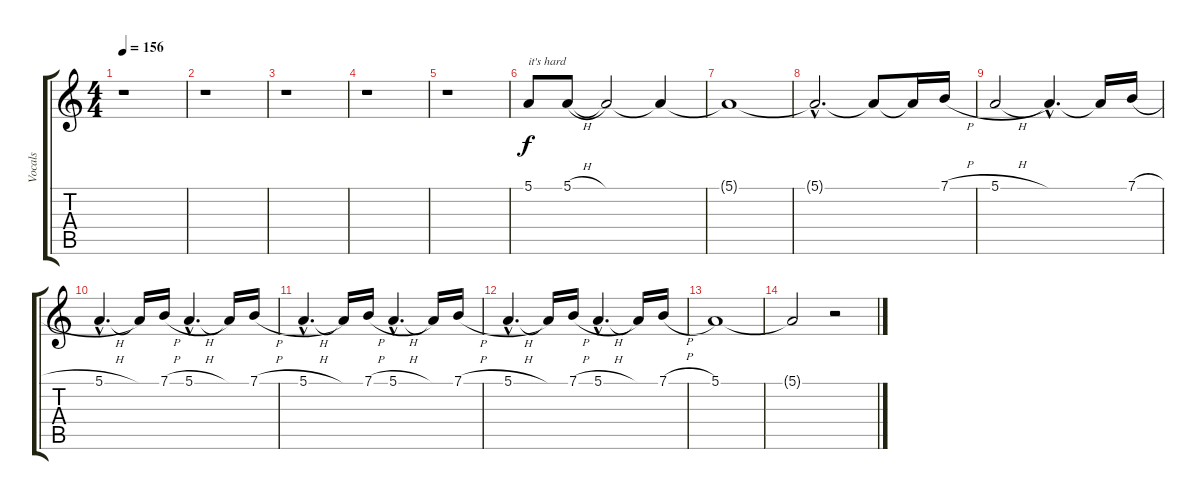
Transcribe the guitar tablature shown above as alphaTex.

\track ("Vocals" "Vocals") {instrument cello}
\staff {score tabs}
\tuning (E4 B3 G3 D3 A2 E2) {hide}
\ts (4 4)
\tempo 156
\clef g2
\ks c
r.1{dy f} |
r.1 |
r.1 |
r.1 |
r.1 |
5.1.8{txt "it's hard"} 5.1{h}.8 5.1{t}.2 5.1{t}.4 |
5.1{t}.1 |
5.1{hac t}.2{d} 5.1{t}.8 5.1{t}.16 7.1{h}.16 |
5.1{h}.2 5.1{hac t}.4{d} 5.1{t}.16 7.1{h}.16 |
5.1{h hac}.4{d} 5.1{t}.16 7.1{h}.16 5.1{h hac}.4{d} 5.1{t}.16 7.1{h}.16 |
5.1{h hac}.4{d} 5.1{t}.16 7.1{h}.16 5.1{h hac}.4{d} 5.1{t}.16 7.1{h}.16 |
5.1{h hac}.4{d} 5.1{t}.16 7.1{h}.16 5.1{h hac}.4{d} 5.1{t}.16 7.1{h}.16 |
5.1.1 |
5.1{t}.2 r.2
